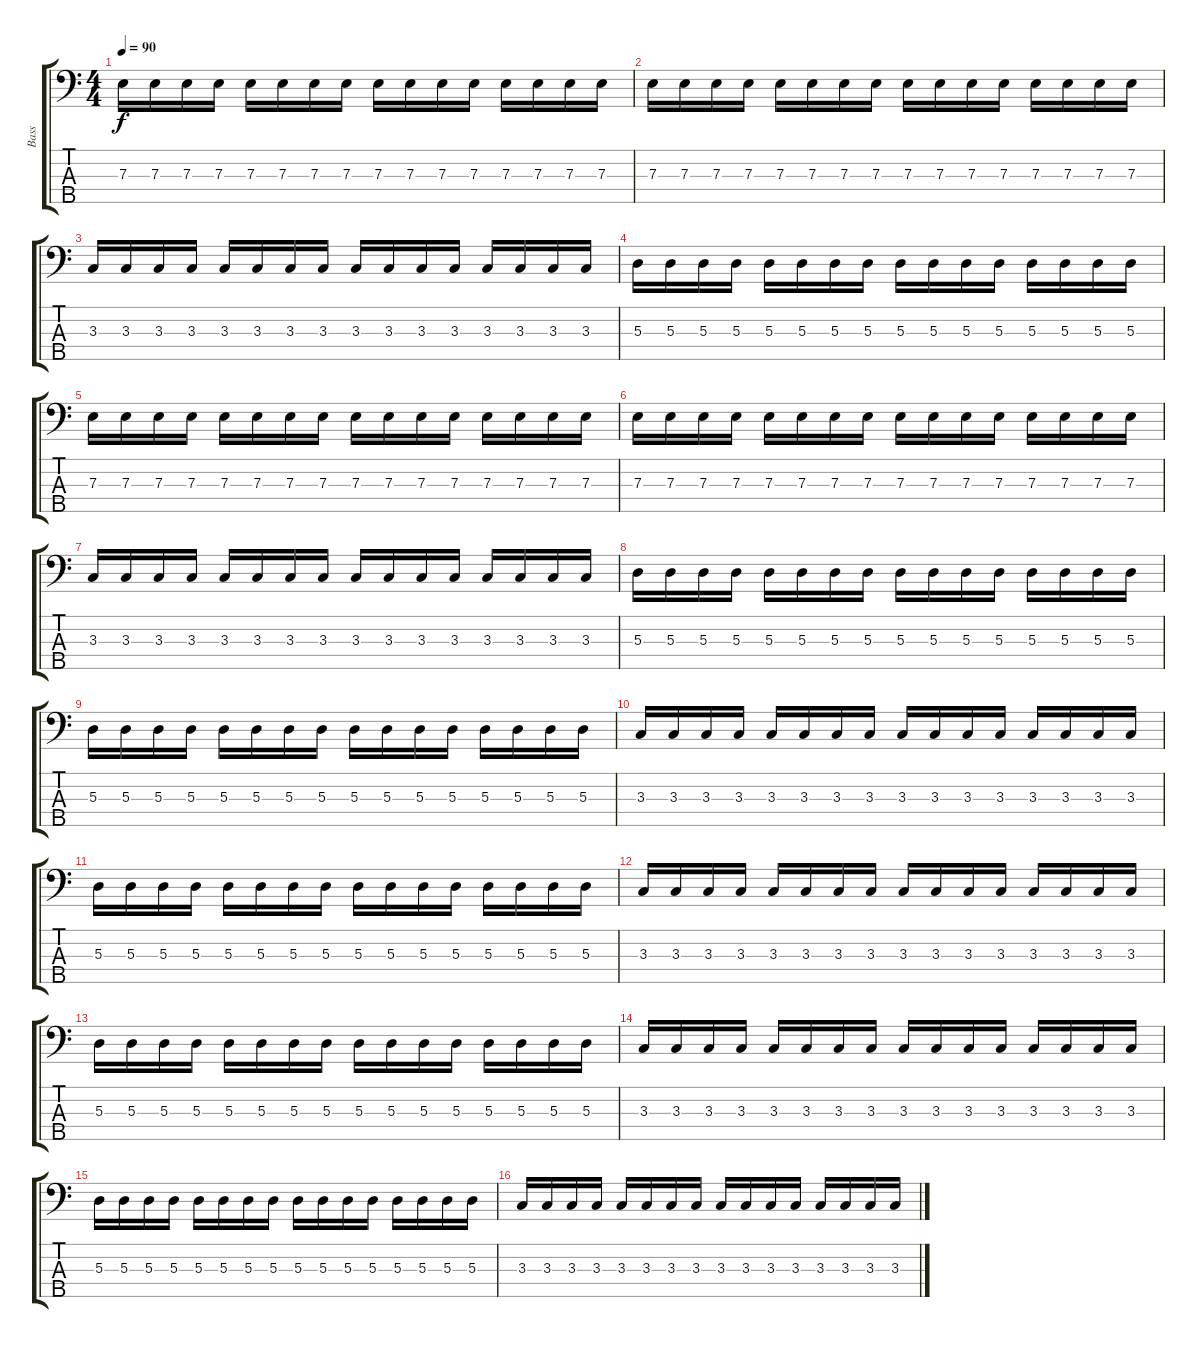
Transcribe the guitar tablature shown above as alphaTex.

\track ("Bass" "Bass") {instrument electricbassfinger}
\staff {score tabs}
\tuning (G2 D2 A1 E1 B0) {hide}
\ts (4 4)
\tempo 90
\clef f4
\ks c
7.3.16{dy f} 7.3.16 7.3.16 7.3.16 7.3.16 7.3.16 7.3.16 7.3.16 7.3.16 7.3.16 7.3.16 7.3.16 7.3.16 7.3.16 7.3.16 7.3.16 |
7.3.16 7.3.16 7.3.16 7.3.16 7.3.16 7.3.16 7.3.16 7.3.16 7.3.16 7.3.16 7.3.16 7.3.16 7.3.16 7.3.16 7.3.16 7.3.16 |
3.3.16 3.3.16 3.3.16 3.3.16 3.3.16 3.3.16 3.3.16 3.3.16 3.3.16 3.3.16 3.3.16 3.3.16 3.3.16 3.3.16 3.3.16 3.3.16 |
5.3.16 5.3.16 5.3.16 5.3.16 5.3.16 5.3.16 5.3.16 5.3.16 5.3.16 5.3.16 5.3.16 5.3.16 5.3.16 5.3.16 5.3.16 5.3.16 |
7.3.16 7.3.16 7.3.16 7.3.16 7.3.16 7.3.16 7.3.16 7.3.16 7.3.16 7.3.16 7.3.16 7.3.16 7.3.16 7.3.16 7.3.16 7.3.16 |
7.3.16 7.3.16 7.3.16 7.3.16 7.3.16 7.3.16 7.3.16 7.3.16 7.3.16 7.3.16 7.3.16 7.3.16 7.3.16 7.3.16 7.3.16 7.3.16 |
3.3.16 3.3.16 3.3.16 3.3.16 3.3.16 3.3.16 3.3.16 3.3.16 3.3.16 3.3.16 3.3.16 3.3.16 3.3.16 3.3.16 3.3.16 3.3.16 |
5.3.16 5.3.16 5.3.16 5.3.16 5.3.16 5.3.16 5.3.16 5.3.16 5.3.16 5.3.16 5.3.16 5.3.16 5.3.16 5.3.16 5.3.16 5.3.16 |
5.3.16 5.3.16 5.3.16 5.3.16 5.3.16 5.3.16 5.3.16 5.3.16 5.3.16 5.3.16 5.3.16 5.3.16 5.3.16 5.3.16 5.3.16 5.3.16 |
3.3.16 3.3.16 3.3.16 3.3.16 3.3.16 3.3.16 3.3.16 3.3.16 3.3.16 3.3.16 3.3.16 3.3.16 3.3.16 3.3.16 3.3.16 3.3.16 |
5.3.16 5.3.16 5.3.16 5.3.16 5.3.16 5.3.16 5.3.16 5.3.16 5.3.16 5.3.16 5.3.16 5.3.16 5.3.16 5.3.16 5.3.16 5.3.16 |
3.3.16 3.3.16 3.3.16 3.3.16 3.3.16 3.3.16 3.3.16 3.3.16 3.3.16 3.3.16 3.3.16 3.3.16 3.3.16 3.3.16 3.3.16 3.3.16 |
5.3.16 5.3.16 5.3.16 5.3.16 5.3.16 5.3.16 5.3.16 5.3.16 5.3.16 5.3.16 5.3.16 5.3.16 5.3.16 5.3.16 5.3.16 5.3.16 |
3.3.16 3.3.16 3.3.16 3.3.16 3.3.16 3.3.16 3.3.16 3.3.16 3.3.16 3.3.16 3.3.16 3.3.16 3.3.16 3.3.16 3.3.16 3.3.16 |
5.3.16 5.3.16 5.3.16 5.3.16 5.3.16 5.3.16 5.3.16 5.3.16 5.3.16 5.3.16 5.3.16 5.3.16 5.3.16 5.3.16 5.3.16 5.3.16 |
3.3.16 3.3.16 3.3.16 3.3.16 3.3.16 3.3.16 3.3.16 3.3.16 3.3.16 3.3.16 3.3.16 3.3.16 3.3.16 3.3.16 3.3.16 3.3.16
